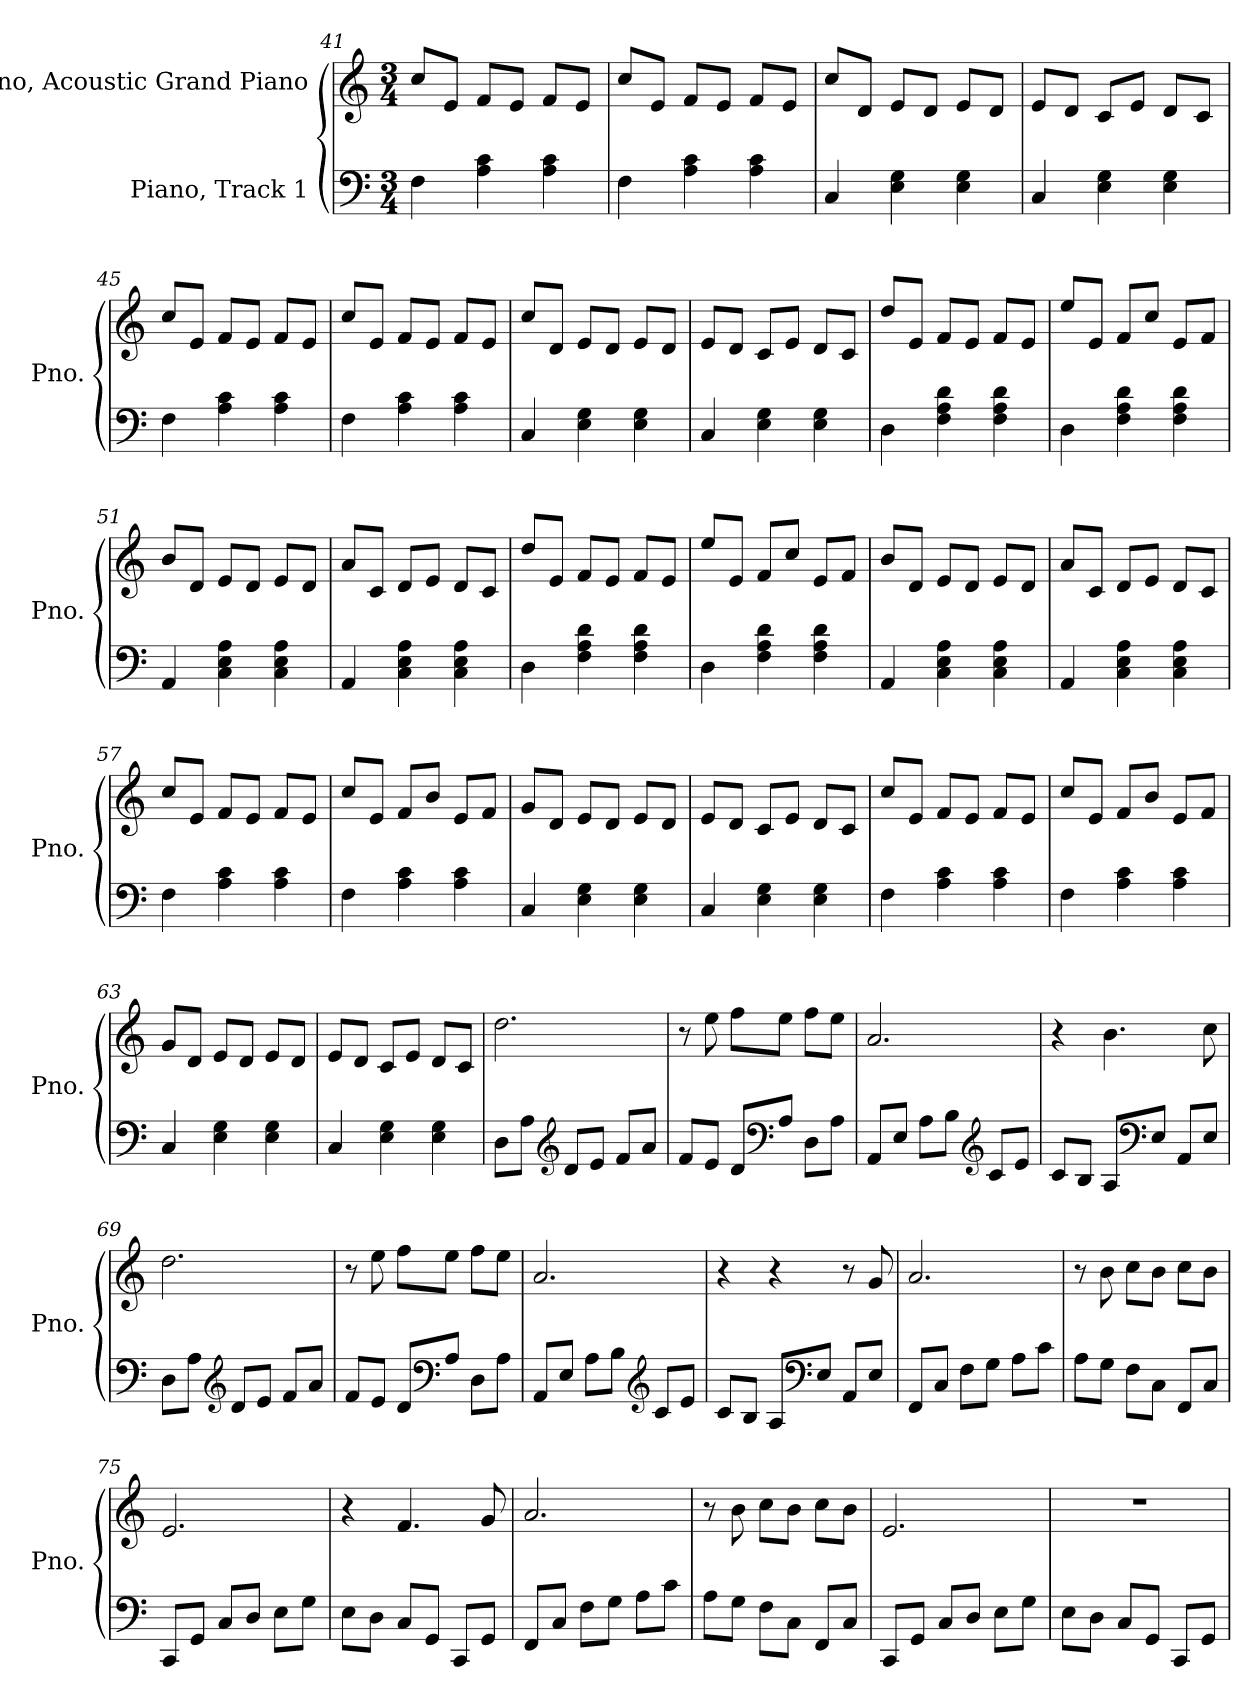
**kern	**kern
*part2	*part1
*staff2	*staff1
*I"Piano, Track 1	*I"Piano, Acoustic Grand Piano
*I'Pno.	*I'Pno.
*clefF4	*clefG2
*k[]	*k[]
*M3/4	*M3/4
=41	=41
4F\	8cc/L
.	8e/J
4A\ 4c\	8f/L
.	8e/J
4A\ 4c\	8f/L
.	8e/J
=42	=42
4F\	8cc/L
.	8e/J
4A\ 4c\	8f/L
.	8e/J
4A\ 4c\	8f/L
.	8e/J
=43	=43
4C/	8cc/L
.	8d/J
4E\ 4G\	8e/L
.	8d/J
4E\ 4G\	8e/L
.	8d/J
!!LO:LB:g=z
=44	=44
4C/	8e/L
.	8d/J
4E\ 4G\	8c/L
.	8e/J
4E\ 4G\	8d/L
.	8c/J
=45	=45
4F\	8cc/L
.	8e/J
4A\ 4c\	8f/L
.	8e/J
4A\ 4c\	8f/L
.	8e/J
=46	=46
4F\	8cc/L
.	8e/J
4A\ 4c\	8f/L
.	8e/J
4A\ 4c\	8f/L
.	8e/J
=47	=47
4C/	8cc/L
.	8d/J
4E\ 4G\	8e/L
.	8d/J
4E\ 4G\	8e/L
.	8d/J
=48	=48
4C/	8e/L
.	8d/J
4E\ 4G\	8c/L
.	8e/J
4E\ 4G\	8d/L
.	8c/J
=49	=49
4D\	8dd/L
.	8e/J
4F\ 4A\ 4d\	8f/L
.	8e/J
4F\ 4A\ 4d\	8f/L
.	8e/J
!!LO:PB:g=z
=50	=50
4D\	8ee/L
.	8e/J
4F\ 4A\ 4d\	8f/L
.	8cc/J
4F\ 4A\ 4d\	8e/L
.	8f/J
=51	=51
4AA/	8b/L
.	8d/J
4C\ 4E\ 4A\	8e/L
.	8d/J
4C\ 4E\ 4A\	8e/L
.	8d/J
=52	=52
4AA/	8a/L
.	8c/J
4C\ 4E\ 4A\	8d/L
.	8e/J
4C\ 4E\ 4A\	8d/L
.	8c/J
=53	=53
4D\	8dd/L
.	8e/J
4F\ 4A\ 4d\	8f/L
.	8e/J
4F\ 4A\ 4d\	8f/L
.	8e/J
=54	=54
4D\	8ee/L
.	8e/J
4F\ 4A\ 4d\	8f/L
.	8cc/J
4F\ 4A\ 4d\	8e/L
.	8f/J
=55	=55
4AA/	8b/L
.	8d/J
4C\ 4E\ 4A\	8e/L
.	8d/J
4C\ 4E\ 4A\	8e/L
.	8d/J
!!LO:LB:g=z
=56	=56
4AA/	8a/L
.	8c/J
4C\ 4E\ 4A\	8d/L
.	8e/J
4C\ 4E\ 4A\	8d/L
.	8c/J
=57	=57
4F\	8cc/L
.	8e/J
4A\ 4c\	8f/L
.	8e/J
4A\ 4c\	8f/L
.	8e/J
=58	=58
4F\	8cc/L
.	8e/J
4A\ 4c\	8f/L
.	8b/J
4A\ 4c\	8e/L
.	8f/J
=59	=59
4C/	8g/L
.	8d/J
4E\ 4G\	8e/L
.	8d/J
4E\ 4G\	8e/L
.	8d/J
=60	=60
4C/	8e/L
.	8d/J
4E\ 4G\	8c/L
.	8e/J
4E\ 4G\	8d/L
.	8c/J
=61	=61
4F\	8cc/L
.	8e/J
4A\ 4c\	8f/L
.	8e/J
4A\ 4c\	8f/L
.	8e/J
!!LO:LB:g=z
=62	=62
4F\	8cc/L
.	8e/J
4A\ 4c\	8f/L
.	8b/J
4A\ 4c\	8e/L
.	8f/J
=63	=63
4C/	8g/L
.	8d/J
4E\ 4G\	8e/L
.	8d/J
4E\ 4G\	8e/L
.	8d/J
=64	=64
4C/	8e/L
.	8d/J
4E\ 4G\	8c/L
.	8e/J
4E\ 4G\	8d/L
.	8c/J
=65	=65
8D\L	2.dd\
8A\J	.
*clefG2	*
8d/L	.
8e/J	.
8f/L	.
8a/J	.
=66	=66
8f/L	8r
8e/J	8ee\
8d/L	8ff\L
*clefF4	*
8A/J	8ee\J
8D\L	8ff\L
8A\J	8ee\J
!!LO:LB:g=z
=67	=67
8AA/L	2.a/
8E/J	.
8A\L	.
8B\J	.
*clefG2	*
8c/L	.
8e/J	.
=68	=68
8c/L	4r
8B/J	.
8A/L	4.b\
*clefF4	*
8E/J	.
8AA/L	.
8E/J	8cc\
=69	=69
8D\L	2.dd\
8A\J	.
*clefG2	*
8d/L	.
8e/J	.
8f/L	.
8a/J	.
=70	=70
8f/L	8r
8e/J	8ee\
8d/L	8ff\L
*clefF4	*
8A/J	8ee\J
8D\L	8ff\L
8A\J	8ee\J
=71	=71
8AA/L	2.a/
8E/J	.
8A\L	.
8B\J	.
*clefG2	*
8c/L	.
8e/J	.
!!LO:LB:g=z
=72	=72
8c/L	4r
8B/J	.
8A/L	4r
*clefF4	*
8E/J	.
8AA/L	8r
8E/J	8g/
=73	=73
8FF/L	2.a/
8C/J	.
8F\L	.
8G\J	.
8A\L	.
8c\J	.
=74	=74
8A\L	8r
8G\J	8b\
8F\L	8cc\L
8C\J	8b\J
8FF/L	8cc\L
8C/J	8b\J
=75	=75
8CC/L	2.e/
8GG/J	.
8C/L	.
8D/J	.
8E\L	.
8G\J	.
=76	=76
8E\L	4r
8D\J	.
8C/L	4.f/
8GG/J	.
8CC/L	.
8GG/J	8g/
=77	=77
8FF/L	2.a/
8C/J	.
8F\L	.
8G\J	.
8A\L	.
8c\J	.
!!LO:LB:g=z
=78	=78
8A\L	8r
8G\J	8b\
8F\L	8cc\L
8C\J	8b\J
8FF/L	8cc\L
8C/J	8b\J
=79	=79
8CC/L	2.e/
8GG/J	.
8C/L	.
8D/J	.
8E\L	.
8G\J	.
=80	=80
8E\L	2.r
8D\J	.
8C/L	.
8GG/J	.
8CC/L	.
8GG/J	.
=	=
*-	*-
